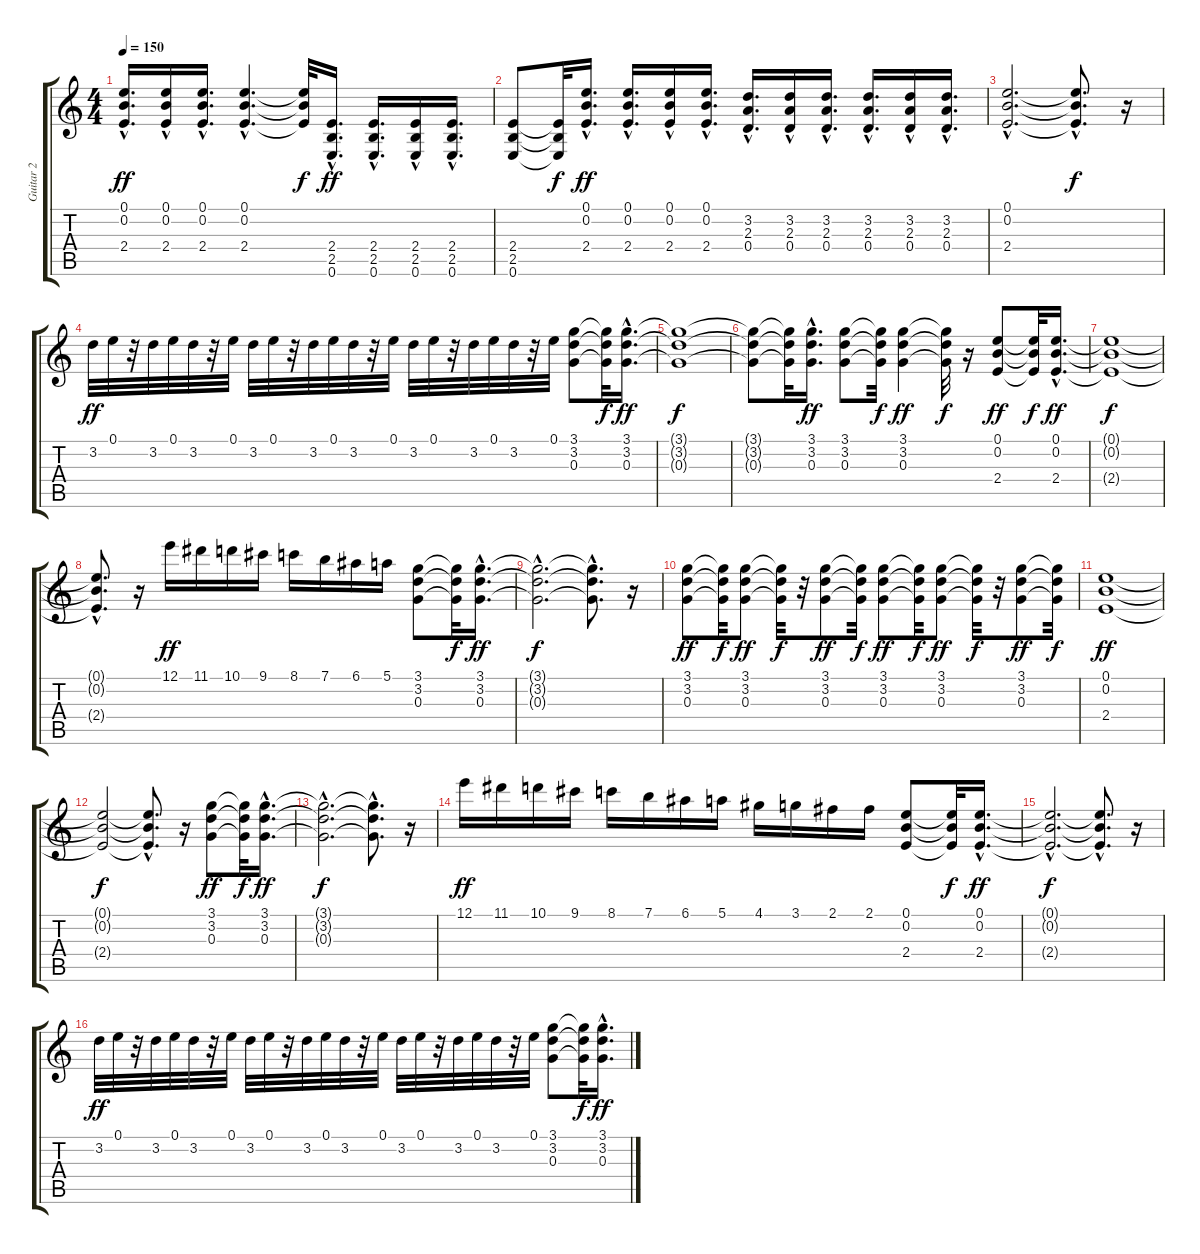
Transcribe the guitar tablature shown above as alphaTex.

\track ("Guitar 2" "Guitar 2") {instrument overdrivenguitar}
\staff {score tabs}
\tuning (E4 B3 G3 D3 A2 E2) {hide}
\ts (4 4)
\tempo 150
\clef g2
\ks c
(0.1{hac} 0.2{hac} 2.4{hac}).16{d dy ff} (0.1{hac} 0.2{hac} 2.4{hac}).16 (0.1{hac} 0.2{hac} 2.4{hac}).16{d} (0.1{hac} 0.2{hac} 2.4{hac}).4{d} (0.1{t} 0.2{t} 2.4{t}).32{dy f} (2.4{hac} 2.5{hac} 0.6{hac}).16{d dy ff} (2.4{hac} 2.5{hac} 0.6{hac}).16{d} (2.4{hac} 2.5{hac} 0.6{hac}).16 (2.4{hac} 2.5{hac} 0.6{hac}).16{d} |
(2.4 2.5 0.6).8 (2.4{t} 2.5{t} 0.6{t}).32{dy f} (0.1{hac} 0.2{hac} 2.4{hac}).16{d dy ff} (0.1{hac} 0.2{hac} 2.4{hac}).16{d} (0.1{hac} 0.2{hac} 2.4{hac}).16 (0.1{hac} 0.2{hac} 2.4{hac}).16{d} (3.2{hac} 2.3{hac} 0.4{hac}).16{d} (3.2{hac} 2.3{hac} 0.4{hac}).16 (3.2{hac} 2.3{hac} 0.4{hac}).16{d} (3.2{hac} 2.3{hac} 0.4{hac}).16{d} (3.2{hac} 2.3{hac} 0.4{hac}).16 (3.2{hac} 2.3{hac} 0.4{hac}).16{d} |
(0.1{hac} 0.2{hac} 2.4{hac}).2{d instrument distortionguitar} (0.1{hac t} 0.2{hac t} 2.4{hac t}).8{d dy f} r.16 |
3.2.32{dy ff} 0.1.32 r.32 3.2.32 0.1.32 3.2.32 r.32 0.1.32 3.2.32 0.1.32 r.32 3.2.32 0.1.32 3.2.32 r.32 0.1.32 3.2.32 0.1.32 r.32 3.2.32 0.1.32 3.2.32 r.32 0.1.32 (3.1 3.2 0.3).8 (3.1{t} 3.2{t} 0.3{t}).32{dy f} (3.1{hac} 3.2{hac} 0.3{hac}).16{d dy ff} |
(3.1{t} 3.2{t} 0.3{t}).1{dy f} |
(3.1{t} 3.2{t} 0.3{t}).8 (3.1{t} 3.2{t} 0.3{t}).32 (3.1{hac} 3.2{hac} 0.3{hac}).16{d dy ff} (3.1 3.2 0.3).8 (3.1{t} 3.2{t} 0.3{t}).32{dy f} (3.1 3.2 0.3).4{dy ff} (3.1{t} 3.2{t} 0.3{t}).32{dy f} r.16 (0.1 0.2 2.4).8{dy ff} (0.1{t} 0.2{t} 2.4{t}).32{dy f} (0.1{hac} 0.2{hac} 2.4{hac}).16{d dy ff} |
(0.1{t} 0.2{t} 2.4{t}).1{dy f} |
(0.1{hac t} 0.2{hac t} 2.4{hac t}).8{d} r.16 12.1.16{dy ff instrument guitarfretnoise} 11.1.16 10.1.16 9.1.16 8.1.16 7.1.16 6.1.16 5.1.16 (3.1 3.2 0.3).8{instrument distortionguitar} (3.1{t} 3.2{t} 0.3{t}).32{dy f} (3.1{hac} 3.2{hac} 0.3{hac}).16{d dy ff} |
(3.1{hac t} 3.2{hac t} 0.3{hac t}).2{d dy f} (3.1{hac t} 3.2{hac t} 0.3{hac t}).8{d} r.16 |
(3.1 3.2 0.3).8{dy ff} (3.1{t} 3.2{t} 0.3{t}).32{dy f} (3.1 3.2 0.3).8{dy ff} (3.1{t} 3.2{t} 0.3{t}).32{dy f} r.32 (3.1 3.2 0.3).8{dy ff} (3.1{t} 3.2{t} 0.3{t}).32{dy f} (3.1 3.2 0.3).8{dy ff} (3.1{t} 3.2{t} 0.3{t}).32{dy f} (3.1 3.2 0.3).8{dy ff} (3.1{t} 3.2{t} 0.3{t}).32{dy f} r.32 (3.1 3.2 0.3).8{dy ff} (3.1{t} 3.2{t} 0.3{t}).32{dy f} |
(0.1 0.2 2.4).1{dy ff} |
(0.1{t} 0.2{t} 2.4{t}).2{dy f} (0.1{hac t} 0.2{hac t} 2.4{hac t}).8{d} r.16 (3.1 3.2 0.3).8{dy ff} (3.1{t} 3.2{t} 0.3{t}).32{dy f} (3.1{hac} 3.2{hac} 0.3{hac}).16{d dy ff} |
(3.1{hac t} 3.2{hac t} 0.3{hac t}).2{d dy f} (3.1{hac t} 3.2{hac t} 0.3{hac t}).8{d} r.16 |
12.1.16{dy ff instrument guitarfretnoise} 11.1.16 10.1.16 9.1.16 8.1.16 7.1.16 6.1.16 5.1.16 4.1.16 3.1.16 2.1.16 2.1.16 (0.1 0.2 2.4).8{instrument distortionguitar} (0.1{t} 0.2{t} 2.4{t}).32{dy f} (0.1{hac} 0.2{hac} 2.4{hac}).16{d dy ff} |
(0.1{hac t} 0.2{hac t} 2.4{hac t}).2{d dy f} (0.1{hac t} 0.2{hac t} 2.4{hac t}).8{d} r.16 |
3.2.32{dy ff} 0.1.32 r.32 3.2.32 0.1.32 3.2.32 r.32 0.1.32 3.2.32 0.1.32 r.32 3.2.32 0.1.32 3.2.32 r.32 0.1.32 3.2.32 0.1.32 r.32 3.2.32 0.1.32 3.2.32 r.32 0.1.32 (3.1 3.2 0.3).8 (3.1{t} 3.2{t} 0.3{t}).32{dy f} (3.1{hac} 3.2{hac} 0.3{hac}).16{d dy ff}
